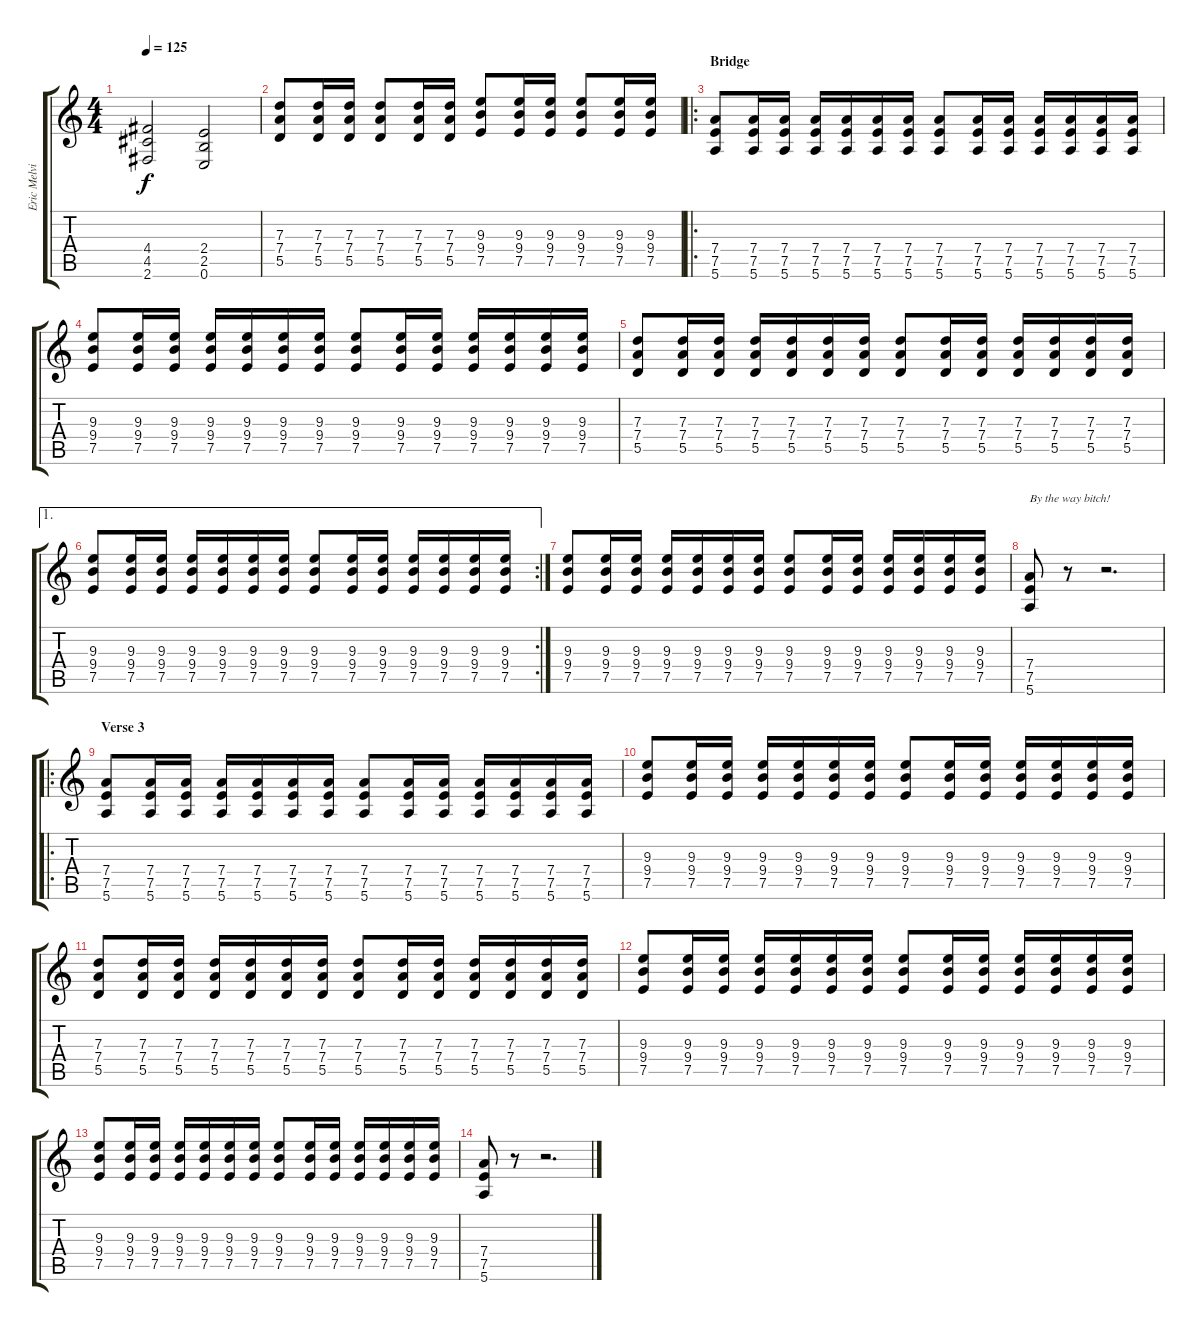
\track ("Eric Melvin" "Eric Melvi") {instrument distortionguitar}
\staff {score tabs}
\tuning (E4 B3 G3 D3 A2 E2) {hide}
\ts (4 4)
\tempo 125
\clef g2
\ks c
(4.4 4.5 2.6).2{dy f} (2.4 2.5 0.6).2 |
(7.3 7.4 5.5).8 (7.3 7.4 5.5).16 (7.3 7.4 5.5).16 (7.3 7.4 5.5).8 (7.3 7.4 5.5).16 (7.3 7.4 5.5).16 (9.3 9.4 7.5).8 (9.3 9.4 7.5).16 (9.3 9.4 7.5).16 (9.3 9.4 7.5).8 (9.3 9.4 7.5).16 (9.3 9.4 7.5).16 |
\ro
\section ("" "Bridge")
(7.4 7.5 5.6).8 (7.4 7.5 5.6).16 (7.4 7.5 5.6).16 (7.4 7.5 5.6).16 (7.4 7.5 5.6).16 (7.4 7.5 5.6).16 (7.4 7.5 5.6).16 (7.4 7.5 5.6).8 (7.4 7.5 5.6).16 (7.4 7.5 5.6).16 (7.4 7.5 5.6).16 (7.4 7.5 5.6).16 (7.4 7.5 5.6).16 (7.4 7.5 5.6).16 |
(9.3 9.4 7.5).8 (9.3 9.4 7.5).16 (9.3 9.4 7.5).16 (9.3 9.4 7.5).16 (9.3 9.4 7.5).16 (9.3 9.4 7.5).16 (9.3 9.4 7.5).16 (9.3 9.4 7.5).8 (9.3 9.4 7.5).16 (9.3 9.4 7.5).16 (9.3 9.4 7.5).16 (9.3 9.4 7.5).16 (9.3 9.4 7.5).16 (9.3 9.4 7.5).16 |
(7.3 7.4 5.5).8 (7.3 7.4 5.5).16 (7.3 7.4 5.5).16 (7.3 7.4 5.5).16 (7.3 7.4 5.5).16 (7.3 7.4 5.5).16 (7.3 7.4 5.5).16 (7.3 7.4 5.5).8 (7.3 7.4 5.5).16 (7.3 7.4 5.5).16 (7.3 7.4 5.5).16 (7.3 7.4 5.5).16 (7.3 7.4 5.5).16 (7.3 7.4 5.5).16 |
\ae 1
\rc 2
(9.3 9.4 7.5).8 (9.3 9.4 7.5).16 (9.3 9.4 7.5).16 (9.3 9.4 7.5).16 (9.3 9.4 7.5).16 (9.3 9.4 7.5).16 (9.3 9.4 7.5).16 (9.3 9.4 7.5).8 (9.3 9.4 7.5).16 (9.3 9.4 7.5).16 (9.3 9.4 7.5).16 (9.3 9.4 7.5).16 (9.3 9.4 7.5).16 (9.3 9.4 7.5).16 |
(9.3 9.4 7.5).8 (9.3 9.4 7.5).16 (9.3 9.4 7.5).16 (9.3 9.4 7.5).16 (9.3 9.4 7.5).16 (9.3 9.4 7.5).16 (9.3 9.4 7.5).16 (9.3 9.4 7.5).8 (9.3 9.4 7.5).16 (9.3 9.4 7.5).16 (9.3 9.4 7.5).16 (9.3 9.4 7.5).16 (9.3 9.4 7.5).16 (9.3 9.4 7.5).16 |
(7.4 7.5 5.6).8{txt "By the way bitch!"} r.8 r.2{d} |
\ro
\section ("" "Verse 3")
(7.4 7.5 5.6).8 (7.4 7.5 5.6).16 (7.4 7.5 5.6).16 (7.4 7.5 5.6).16 (7.4 7.5 5.6).16 (7.4 7.5 5.6).16 (7.4 7.5 5.6).16 (7.4 7.5 5.6).8 (7.4 7.5 5.6).16 (7.4 7.5 5.6).16 (7.4 7.5 5.6).16 (7.4 7.5 5.6).16 (7.4 7.5 5.6).16 (7.4 7.5 5.6).16 |
(9.3 9.4 7.5).8 (9.3 9.4 7.5).16 (9.3 9.4 7.5).16 (9.3 9.4 7.5).16 (9.3 9.4 7.5).16 (9.3 9.4 7.5).16 (9.3 9.4 7.5).16 (9.3 9.4 7.5).8 (9.3 9.4 7.5).16 (9.3 9.4 7.5).16 (9.3 9.4 7.5).16 (9.3 9.4 7.5).16 (9.3 9.4 7.5).16 (9.3 9.4 7.5).16 |
(7.3 7.4 5.5).8 (7.3 7.4 5.5).16 (7.3 7.4 5.5).16 (7.3 7.4 5.5).16 (7.3 7.4 5.5).16 (7.3 7.4 5.5).16 (7.3 7.4 5.5).16 (7.3 7.4 5.5).8 (7.3 7.4 5.5).16 (7.3 7.4 5.5).16 (7.3 7.4 5.5).16 (7.3 7.4 5.5).16 (7.3 7.4 5.5).16 (7.3 7.4 5.5).16 |
(9.3 9.4 7.5).8 (9.3 9.4 7.5).16 (9.3 9.4 7.5).16 (9.3 9.4 7.5).16 (9.3 9.4 7.5).16 (9.3 9.4 7.5).16 (9.3 9.4 7.5).16 (9.3 9.4 7.5).8 (9.3 9.4 7.5).16 (9.3 9.4 7.5).16 (9.3 9.4 7.5).16 (9.3 9.4 7.5).16 (9.3 9.4 7.5).16 (9.3 9.4 7.5).16 |
(9.3 9.4 7.5).8 (9.3 9.4 7.5).16 (9.3 9.4 7.5).16 (9.3 9.4 7.5).16 (9.3 9.4 7.5).16 (9.3 9.4 7.5).16 (9.3 9.4 7.5).16 (9.3 9.4 7.5).8 (9.3 9.4 7.5).16 (9.3 9.4 7.5).16 (9.3 9.4 7.5).16 (9.3 9.4 7.5).16 (9.3 9.4 7.5).16 (9.3 9.4 7.5).16 |
(7.4 7.5 5.6).8 r.8 r.2{d}
